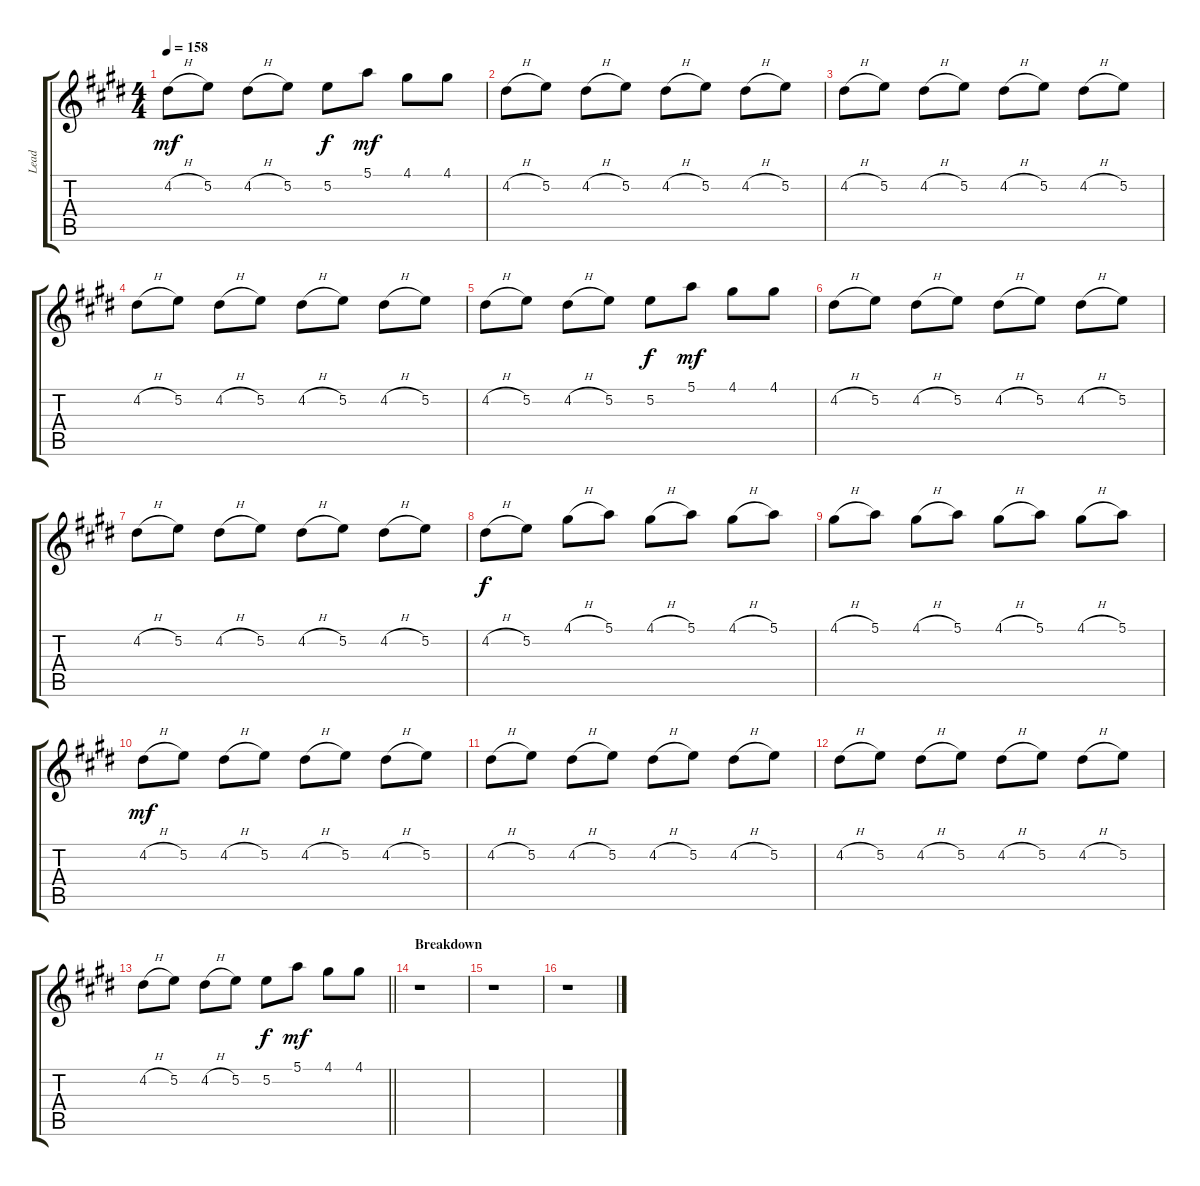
\track ("Lead" "Lead") {instrument overdrivenguitar}
\staff {score tabs}
\tuning (E4 B3 G3 D3 A2 E2) {hide}
\ts (4 4)
\tempo 158
\clef g2
\ks e
4.2{h}.8{dy mf} 5.2.8 4.2{h}.8 5.2.8 5.2.8{dy f} 5.1.8{dy mf} 4.1.8 4.1.8 |
4.2{h}.8 5.2.8 4.2{h}.8 5.2.8 4.2{h}.8 5.2.8 4.2{h}.8 5.2.8 |
4.2{h}.8 5.2.8 4.2{h}.8 5.2.8 4.2{h}.8 5.2.8 4.2{h}.8 5.2.8 |
4.2{h}.8 5.2.8 4.2{h}.8 5.2.8 4.2{h}.8 5.2.8 4.2{h}.8 5.2.8 |
4.2{h}.8 5.2.8 4.2{h}.8 5.2.8 5.2.8{dy f} 5.1.8{dy mf} 4.1.8 4.1.8 |
4.2{h}.8 5.2.8 4.2{h}.8 5.2.8 4.2{h}.8 5.2.8 4.2{h}.8 5.2.8 |
4.2{h}.8 5.2.8 4.2{h}.8 5.2.8 4.2{h}.8 5.2.8 4.2{h}.8 5.2.8 |
4.2{h}.8{dy f} 5.2.8 4.1{h}.8 5.1.8 4.1{h}.8 5.1.8 4.1{h}.8 5.1.8 |
4.1{h}.8 5.1.8 4.1{h}.8 5.1.8 4.1{h}.8 5.1.8 4.1{h}.8 5.1.8 |
4.2{h}.8{dy mf} 5.2.8 4.2{h}.8 5.2.8 4.2{h}.8 5.2.8 4.2{h}.8 5.2.8 |
4.2{h}.8 5.2.8 4.2{h}.8 5.2.8 4.2{h}.8 5.2.8 4.2{h}.8 5.2.8 |
4.2{h}.8 5.2.8 4.2{h}.8 5.2.8 4.2{h}.8 5.2.8 4.2{h}.8 5.2.8 |
\barLineRight lightlight
4.2{h}.8 5.2.8 4.2{h}.8 5.2.8 5.2.8{dy f} 5.1.8{dy mf} 4.1.8 4.1.8 |
\section ("" "Breakdown")
r.1 |
r.1 |
r.1
